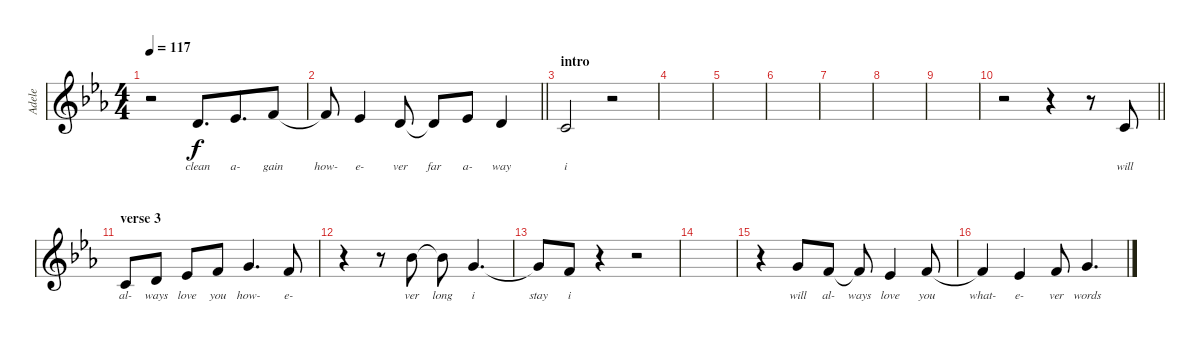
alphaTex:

\track ("Adele" "Adele") {instrument synthvoice}
\staff {score}
\tuning (E5 B4 G4 D4 A3 E3) {hide}
\ts (4 4)
\tempo 117
\clef g2
\ks cminor
r.2{dy f} 0.4.8{d lyrics (0 "clean") lyrics (1 "") lyrics (2 "") lyrics (3 "") lyrics (4 "")} 1.4.8{d lyrics (0 "a-") lyrics (1 "") lyrics (2 "") lyrics (3 "") lyrics (4 "") beam merge} 3.4.8{lyrics (0 "gain") lyrics (1 "") lyrics (2 "") lyrics (3 "") lyrics (4 "")} |
\barLineRight lightlight
3.4{t}.8{lyrics (0 "how-") lyrics (1 "") lyrics (2 "") lyrics (3 "") lyrics (4 "")} 1.4.4{lyrics (0 "e-") lyrics (1 "") lyrics (2 "") lyrics (3 "") lyrics (4 "")} 0.4.8{lyrics (0 "ver") lyrics (1 "") lyrics (2 "") lyrics (3 "") lyrics (4 "")} 0.4{t}.8{lyrics (0 "far") lyrics (1 "") lyrics (2 "") lyrics (3 "") lyrics (4 "")} 1.4.8{lyrics (0 "a-") lyrics (1 "") lyrics (2 "") lyrics (3 "") lyrics (4 "")} 0.4.4{lyrics (0 "way") lyrics (1 "") lyrics (2 "") lyrics (3 "") lyrics (4 "")} |
\section ("" "intro")
3.5.2{lyrics (0 "i") lyrics (1 "") lyrics (2 "") lyrics (3 "") lyrics (4 "")} r.2 |
|
|
|
|
|
|
\barLineRight lightlight
r.2 r.4 r.8 3.5.8{lyrics (0 "will") lyrics (1 "") lyrics (2 "") lyrics (3 "") lyrics (4 "")} |
\section ("" "verse 3")
3.5.8{lyrics (0 "al-") lyrics (1 "") lyrics (2 "") lyrics (3 "") lyrics (4 "")} 0.4.8{lyrics (0 "ways") lyrics (1 "") lyrics (2 "") lyrics (3 "") lyrics (4 "")} 1.4.8{lyrics (0 "love") lyrics (1 "") lyrics (2 "") lyrics (3 "") lyrics (4 "")} 3.4.8{lyrics (0 "you") lyrics (1 "") lyrics (2 "") lyrics (3 "") lyrics (4 "")} 0.3.4{d lyrics (0 "how-") lyrics (1 "") lyrics (2 "") lyrics (3 "") lyrics (4 "")} 3.4.8{lyrics (0 "e-") lyrics (1 "") lyrics (2 "") lyrics (3 "") lyrics (4 "")} |
r.4 r.8 3.3.8{lyrics (0 "ver") lyrics (1 "") lyrics (2 "") lyrics (3 "") lyrics (4 "")} 3.3{t}.8{lyrics (0 "long") lyrics (1 "") lyrics (2 "") lyrics (3 "") lyrics (4 "")} 0.3.4{d lyrics (0 "i") lyrics (1 "") lyrics (2 "") lyrics (3 "") lyrics (4 "")} |
0.3{t}.8{lyrics (0 "stay") lyrics (1 "") lyrics (2 "") lyrics (3 "") lyrics (4 "")} 3.4.8{lyrics (0 "i") lyrics (1 "") lyrics (2 "") lyrics (3 "") lyrics (4 "")} r.4 r.2 |
|
r.4 0.3.8{lyrics (0 "will") lyrics (1 "") lyrics (2 "") lyrics (3 "") lyrics (4 "")} 3.4.8{lyrics (0 "al-") lyrics (1 "") lyrics (2 "") lyrics (3 "") lyrics (4 "")} 3.4{t}.8{lyrics (0 "ways") lyrics (1 "") lyrics (2 "") lyrics (3 "") lyrics (4 "")} 1.4.4{lyrics (0 "love") lyrics (1 "") lyrics (2 "") lyrics (3 "") lyrics (4 "")} 3.4.8{lyrics (0 "you") lyrics (1 "") lyrics (2 "") lyrics (3 "") lyrics (4 "")} |
3.4{t}.4{lyrics (0 "what-") lyrics (1 "") lyrics (2 "") lyrics (3 "") lyrics (4 "")} 1.4.4{lyrics (0 "e-") lyrics (1 "") lyrics (2 "") lyrics (3 "") lyrics (4 "")} 3.4.8{lyrics (0 "ver") lyrics (1 "") lyrics (2 "") lyrics (3 "") lyrics (4 "")} 0.3.4{d lyrics (0 "words") lyrics (1 "") lyrics (2 "") lyrics (3 "") lyrics (4 "")}
